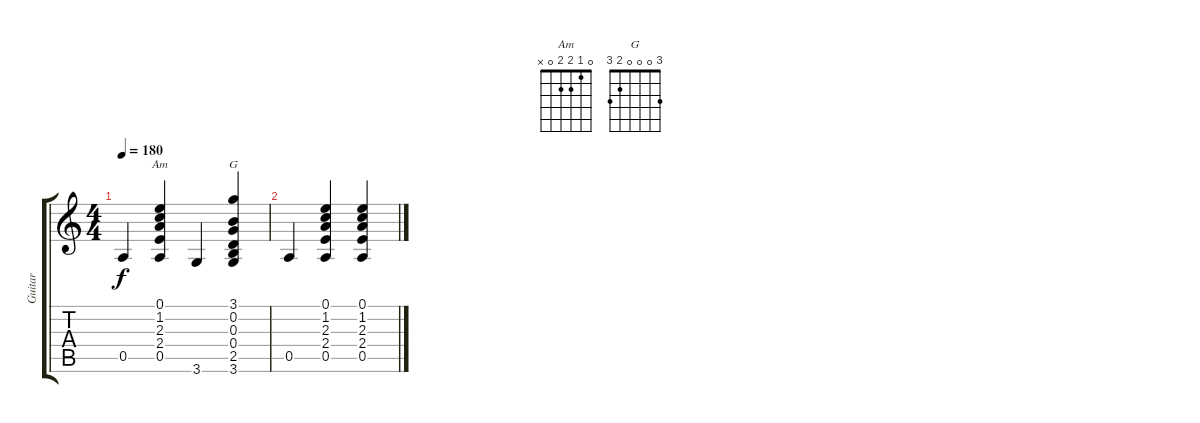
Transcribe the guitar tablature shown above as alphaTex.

\track ("Guitar" "Guitar") {instrument acousticguitarsteel}
\staff {score tabs}
\tuning (E4 B3 G3 D3 A2 E2) {hide}
\chord ("Am" 0 1 2 2 0 x)
\chord ("G" 3 0 0 0 2 3)
\ts (4 4)
\tempo 180
\clef g2
\ks c
0.5.4{dy f} (0.1 1.2 2.3 2.4 0.5).4{ch "Am"} 3.6.4 (3.1 0.2 0.3 0.4 2.5 3.6).4{ch "G"} |
0.5.4 (0.1 1.2 2.3 2.4 0.5).4 (0.1 1.2 2.3 2.4 0.5).4
